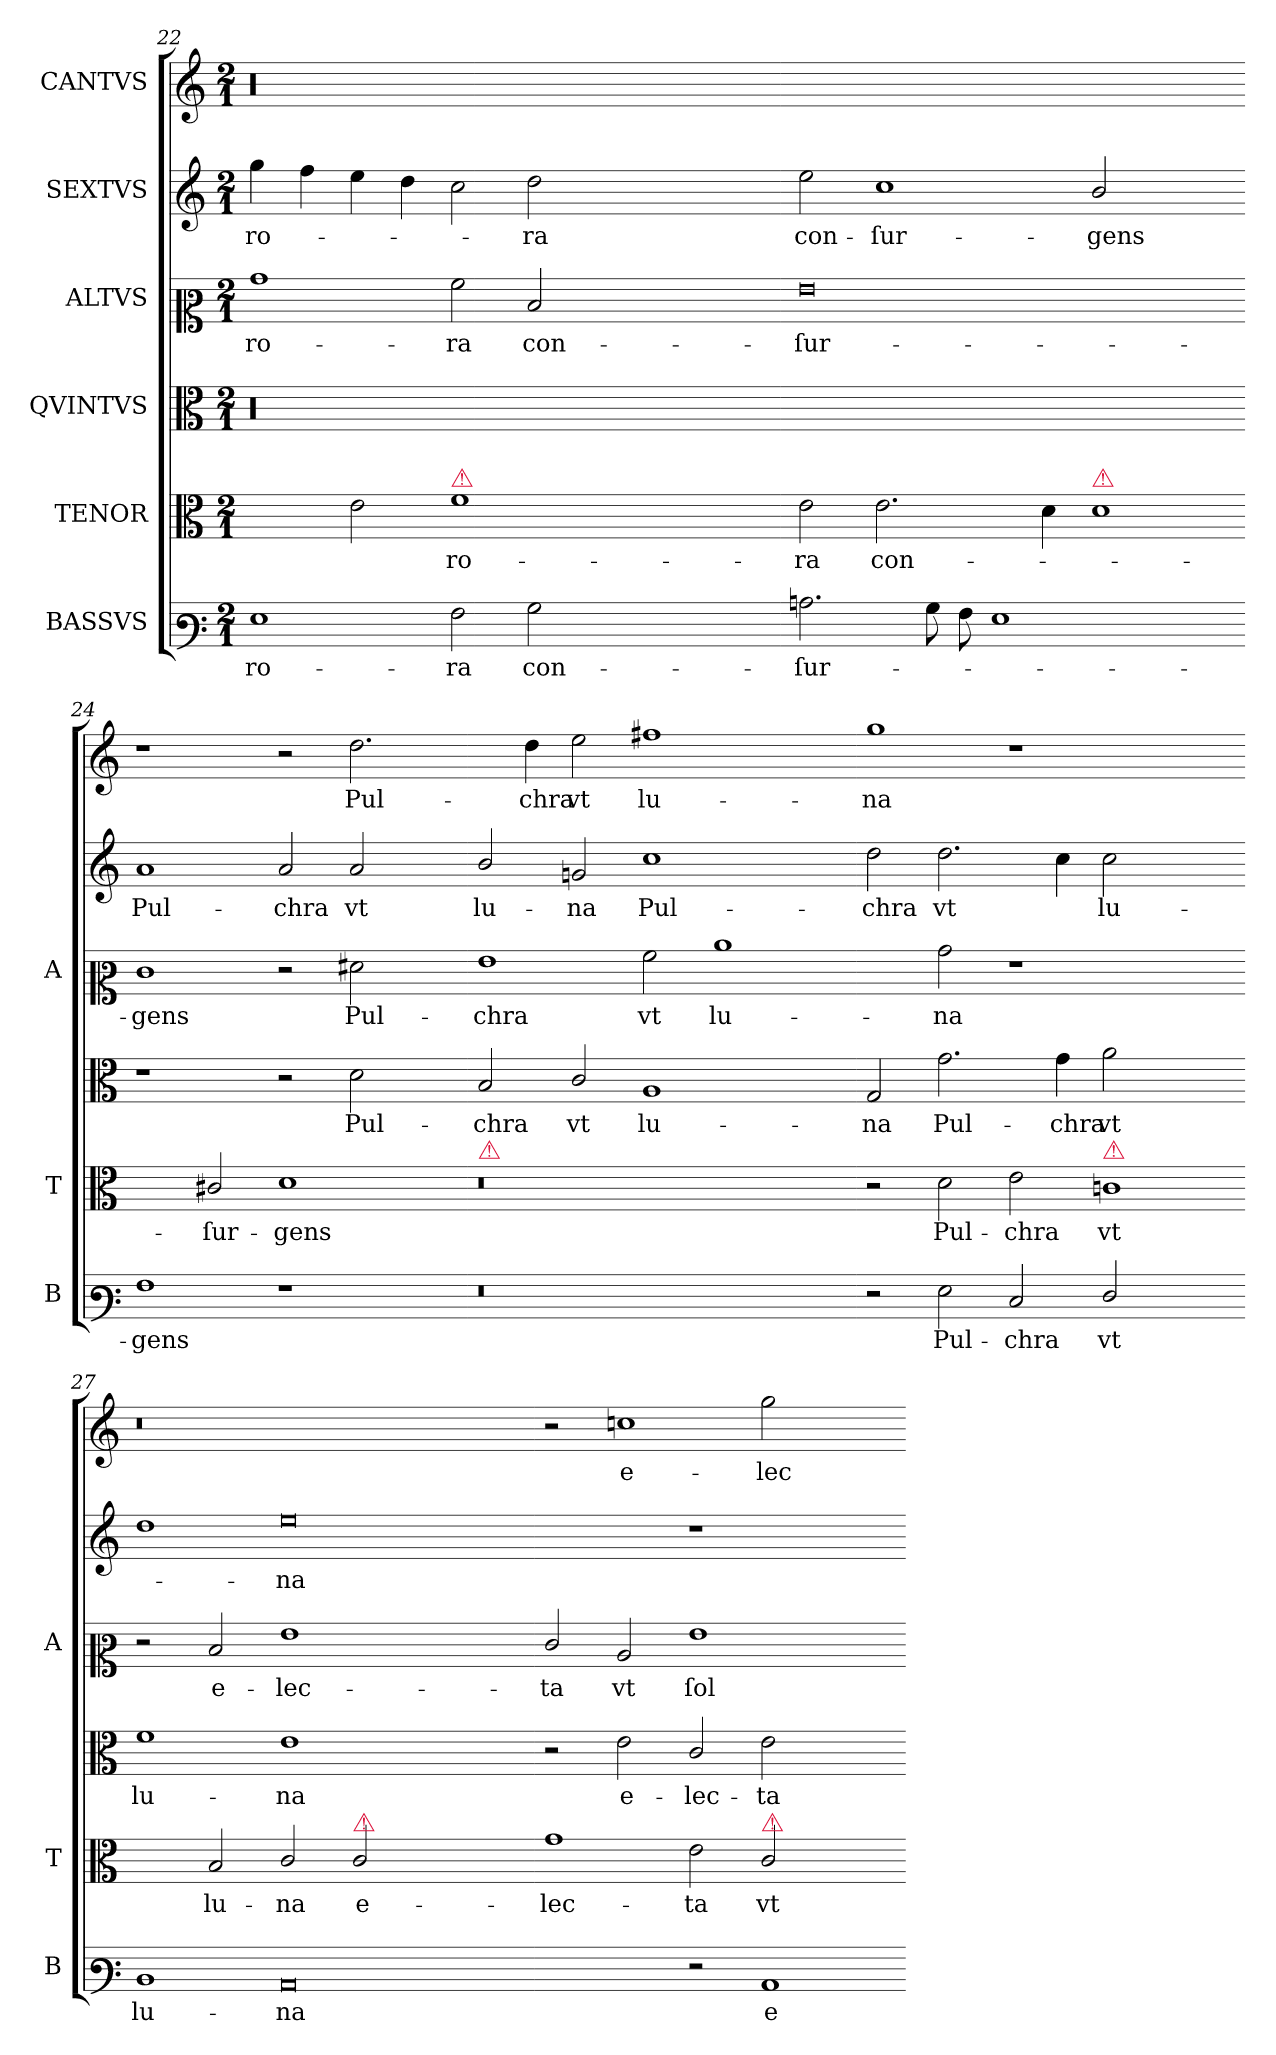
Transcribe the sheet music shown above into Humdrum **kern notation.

**kern	**text	**kern	**text	**kern	**text	**kern	**text	**kern	**text	**kern	**text
*part6	*part6	*part5	*part5	*part4	*part4	*part3	*part3	*part2	*part2	*part1	*part1
*staff6	*staff6	*staff5	*staff5	*staff4	*staff4	*staff3	*staff3	*staff2	*staff2	*staff1	*staff1
*I"BASSVS	*	*I"TENOR	*	*I"QVINTVS	*	*I"ALTVS	*	*I"SEXTVS	*	*I"CANTVS	*
*I'B	*	*I'T	*	*	*	*I'A	*	*	*	*	*
*clefF3	*	*clefC3	*	*clefC3	*	*clefC2	*	*clefG2	*	*clefG2	*
*k[]	*	*k[]	*	*k[]	*	*k[]	*	*k[]	*	*k[]	*
*a:	*	*a:	*	*a:	*	*a:	*	*a:	*	*a:	*
*M2/1	*	*M2/1	*	*M2/1	*	*M2/1	*	*M2/1	*	*M2/1	*
=22	=22	=22	=22	=22	=22	=22	=22	=22	=22	=22	=22
!	!	!	!	!	!	!	!LO:LY:i	!	!	!	!
1G	-ro-	2ryy	.	00r	.	1b	-ro-	4gg\	-ro-	00r	.
.	.	.	.	.	.	.	.	4ff\	.	.	.
.	.	2e\	.	.	.	.	.	4ee\	.	.	.
.	.	.	.	.	.	.	.	4dd\	.	.	.
!	!	!LO:TX:a:color=crimson:t=⚠	!	!	!	!	!	!	!	!	!
!	!	!	!	!	!	!	!LO:LY:i	!	!	!	!
2A\	-ra	1f	-ro-	.	.	2a\	-ra	2cc\	.	.	.
!	!	!	!	!	!	!	!LO:LY:i	!	!	!	!
2B\	con-	.	.	.	.	2d/	con-	2dd\	-ra	.	.
0ryy	.	0ryy	.	.	.	0ryy	.	0ryy	.	.	.
=23-	=23-	=23-	=23-	=23-	=23-	=23-	=23-	=23-	=23-	=23-	=23-
!	!	!	!	!	!	!	!LO:LY:i	!	!	!	!
2.cn\	-ſur-	2e\	-ra	0ryy	.	0g	-ſur-	2ee\	con-	0ryy	.
.	.	2.e\	con-	.	.	.	.	1cc	-ſur-	.	.
8B\	.	.	.	.	.	.	.	.	.	.	.
8A\	.	.	.	.	.	.	.	.	.	.	.
1G	.	.	.	.	.	.	.	.	.	.	.
.	.	4d\	.	.	.	.	.	.	.	.	.
!	!	!LO:TX:a:color=crimson:t=⚠	!	!	!	!	!	!	!	!	!
.	.	1d\	.	.	.	.	.	2b/	-gens	.	.
2ryy	.	.	.	2ryy	.	2ryy	.	2ryy	.	2ryy	.
=24-	=24-	=24-	=24-	=24-	=24-	=24-	=24-	=24-	=24-	=24-	=24-
!	!	!	!	!	!	!	!LO:LY:i	!	!	!	!
1A	-gens	2ryy	.	1r	.	1e	-gens	1a	Pul-	1r	.
.	.	2c#X/	-ſur-	.	.	.	.	.	.	.	.
1r	.	1d	-gens	2r	.	2r	.	2a/	-chra	2r	.
.	.	.	.	2d\	Pul-	2f#X\	Pul-	2a/	vt	2.dd\	Pul-
4ryy	.	4ryy	.	4ryy	.	4ryy	.	4ryy	.	.	.
=25-	=25-	=25-	=25-	=25-	=25-	=25-	=25-	=25-	=25-	=25-	=25-
!	!	!LO:TX:a:color=crimson:t=⚠	!	!	!	!	!	!	!	!	!
0r	.	0r	.	2B/	-chra	1g	-chra	2b/	lu-	4ryy	.
.	.	.	.	.	.	.	.	.	.	4dd\	-chra
.	.	.	.	2c/	vt	.	.	2gn/	-na	2ee\	vt
!	!	!	!	!	!	!	!	!	!LO:LY:i	!	!
.	.	.	.	1A	lu-	2a\	vt	1cc	Pul-	1ff#X	lu-
.	.	.	.	.	.	1cc\	lu-	.	.	.	.
2ryy	.	2ryy	.	2ryy	.	.	.	2ryy	.	2ryy	.
=26-	=26-	=26-	=26-	=26-	=26-	=26-	=26-	=26-	=26-	=26-	=26-
!	!	!	!	!	!	!	!	!	!LO:LY:i	!	!
2r	.	2r	.	2G/	-na	2ryy	.	2dd\	-chra	1gg	-na
!	!	!	!	!	!LO:LY:i	!	!	!	!LO:LY:i	!	!
2G\	Pul-	2d\	Pul-	2.g\	Pul-	2b\	-na	2.dd\	vt	.	.
2E/	-chra	2e\	-chra	.	.	1r	.	.	.	1r	.
!	!	!	!	!	!LO:LY:i	!	!	!	!	!	!
.	.	.	.	4g\	-chra	.	.	4cc\	.	.	.
!	!	!LO:TX:a:color=crimson:t=⚠	!	!	!	!	!	!	!	!	!
!	!	!	!	!	!LO:LY:i	!	!	!	!LO:LY:i	!	!
2F/	vt	1cn\	vt	2a\	vt	.	.	2cc\	lu-	.	.
2ryy	.	.	.	2ryy	.	2ryy	.	2ryy	.	2ryy	.
=27-	=27-	=27-	=27-	=27-	=27-	=27-	=27-	=27-	=27-	=27-	=27-
!	!	!	!	!	!LO:LY:i	!	!	!	!	!	!
1D	lu-	2ryy	.	1f	lu-	2r	.	1dd	.	0r	.
.	.	2B/	lu-	.	.	2d/	e-	.	.	.	.
!	!	!	!	!	!LO:LY:i	!	!	!	!LO:LY:i	!	!
0C	-na	2c/	-na	1e	-na	1g	-lec-	0ee	-na	.	.
!	!	!LO:TX:a:color=crimson:t=⚠	!	!	!	!	!	!	!	!	!
.	.	2c/	e-	.	.	.	.	.	.	.	.
.	.	1ryy	.	1ryy	.	1ryy	.	.	.	1ryy	.
=28-	=28-	=28-	=28-	=28-	=28-	=28-	=28-	=28-	=28-	=28-	=28-
1ryy	.	1g	-lec-	2r	.	2e/	-ta	1ryy	.	2r	.
.	.	.	.	2e\	e-	2c/	vt	.	.	1ccn	e-
2r	.	2e\	-ta	2c/	-lec-	1g	ſol	1r	.	.	.
!	!	!LO:TX:a:color=crimson:t=⚠	!	!	!	!	!	!	!	!	!
1C/	e-	2c/	vt	2e\	-ta	.	.	.	.	2gg\	-lec-
.	.	2ryy	.	2ryy	.	2ryy	.	2ryy	.	2ryy	.
=-	=-	=-	=-	=-	=-	=-	=-	=-	=-	=-	=-
*-	*-	*-	*-	*-	*-	*-	*-	*-	*-	*-	*-
